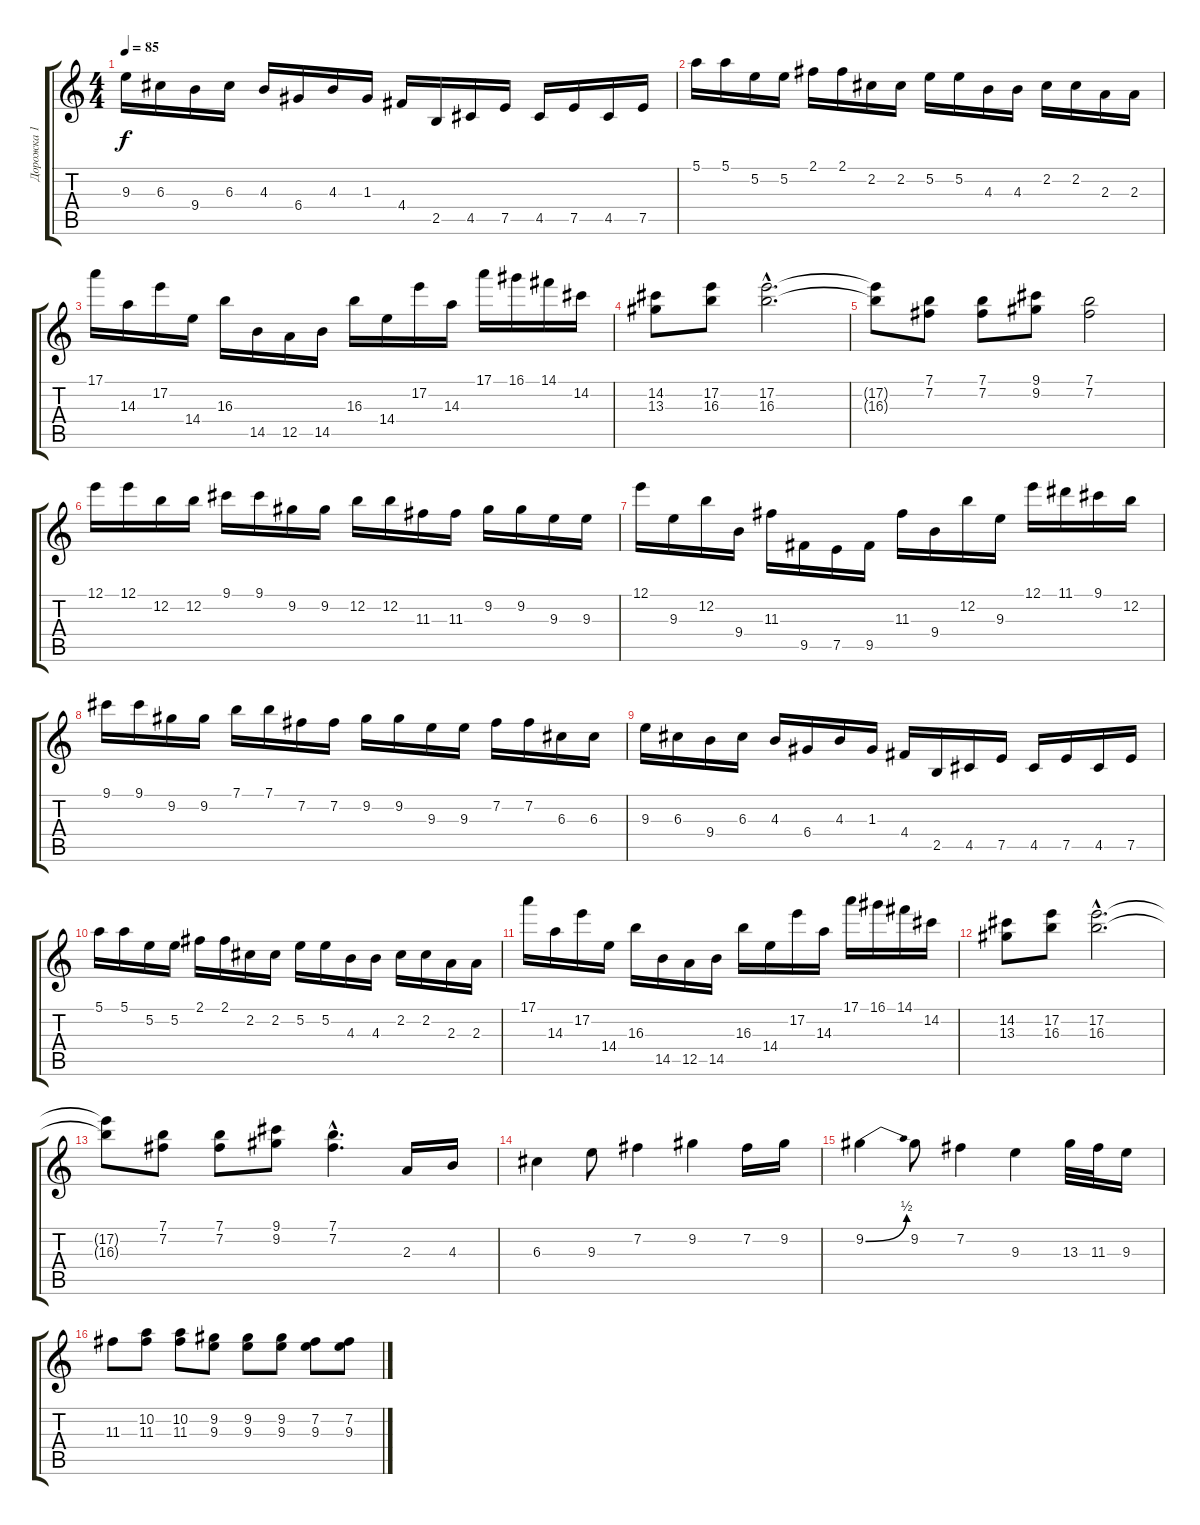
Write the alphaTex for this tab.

\track ("Дорожка 1" "Дорожка 1") {instrument distortionguitar}
\staff {score tabs}
\tuning (E4 B3 G3 D3 A2 E2) {hide}
\ts (4 4)
\tempo 85
\clef g2
\ks c
9.3.16{dy f} 6.3.16 9.4.16 6.3.16 4.3.16 6.4.16 4.3.16 1.3.16 4.4.16 2.5.16 4.5.16 7.5.16 4.5.16 7.5.16 4.5.16 7.5.16 |
5.1.16 5.1.16 5.2.16 5.2.16 2.1.16 2.1.16 2.2.16 2.2.16 5.2.16 5.2.16 4.3.16 4.3.16 2.2.16 2.2.16 2.3.16 2.3.16 |
17.1.16 14.3.16 17.2.16 14.4.16 16.3.16 14.5.16 12.5.16 14.5.16 16.3.16 14.4.16 17.2.16 14.3.16 17.1.16 16.1.16 14.1.16 14.2.16 |
(14.2 13.3).8 (17.2 16.3).8 (17.2{hac} 16.3{hac}).2{d} |
(17.2{t} 16.3{t}).8 (7.1 7.2).8 (7.1 7.2).8 (9.1 9.2).8 (7.1 7.2).2 |
12.1.16 12.1.16 12.2.16 12.2.16 9.1.16 9.1.16 9.2.16 9.2.16 12.2.16 12.2.16 11.3.16 11.3.16 9.2.16 9.2.16 9.3.16 9.3.16 |
12.1.16 9.3.16 12.2.16 9.4.16 11.3.16 9.5.16 7.5.16 9.5.16 11.3.16 9.4.16 12.2.16 9.3.16 12.1.16 11.1.16 9.1.16 12.2.16 |
9.1.16 9.1.16 9.2.16 9.2.16 7.1.16 7.1.16 7.2.16 7.2.16 9.2.16 9.2.16 9.3.16 9.3.16 7.2.16 7.2.16 6.3.16 6.3.16 |
9.3.16 6.3.16 9.4.16 6.3.16 4.3.16 6.4.16 4.3.16 1.3.16 4.4.16 2.5.16 4.5.16 7.5.16 4.5.16 7.5.16 4.5.16 7.5.16 |
5.1.16 5.1.16 5.2.16 5.2.16 2.1.16 2.1.16 2.2.16 2.2.16 5.2.16 5.2.16 4.3.16 4.3.16 2.2.16 2.2.16 2.3.16 2.3.16 |
17.1.16 14.3.16 17.2.16 14.4.16 16.3.16 14.5.16 12.5.16 14.5.16 16.3.16 14.4.16 17.2.16 14.3.16 17.1.16 16.1.16 14.1.16 14.2.16 |
(14.2 13.3).8 (17.2 16.3).8 (17.2{hac} 16.3{hac}).2{d} |
(17.2{t} 16.3{t}).8 (7.1 7.2).8 (7.1 7.2).8 (9.1 9.2).8 (7.1{hac} 7.2{hac}).4{d} 2.3.16 4.3.16 |
6.3.4 9.3.8 7.2.4 9.2.4 7.2.16 9.2.16 |
9.2{be (bend 0 0 60 2)}.4 9.2.8 7.2.4 9.3.4 13.3.32 11.3.32 9.3.16 |
11.3.8 (10.2 11.3).8 (10.2 11.3).8 (9.2 9.3).8 (9.2 9.3).8 (9.2 9.3).8 (7.2 9.3).8 (7.2 9.3).8
